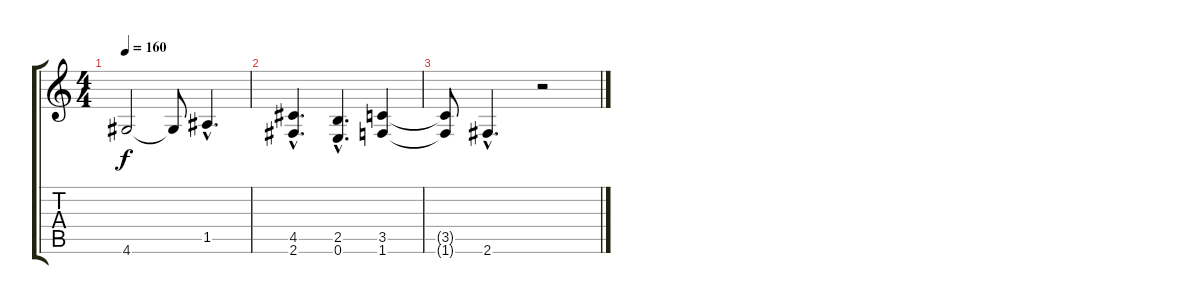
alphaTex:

\track "" {instrument overdrivenguitar}
\staff {score tabs}
\tuning (E4 B3 G3 D3 A2 E2) {hide}
\ts (4 4)
\tempo 160
\clef g2
\ks c
4.6{t}.2{dy f} 4.6{t}.8 1.5{hac}.4{d} |
(4.5{hac} 2.6{hac}).4{d} (2.5{hac} 0.6{hac}).4{d} (3.5 1.6).4 |
(3.5{t} 1.6{t}).8 2.6{hac}.4{d} r.2
